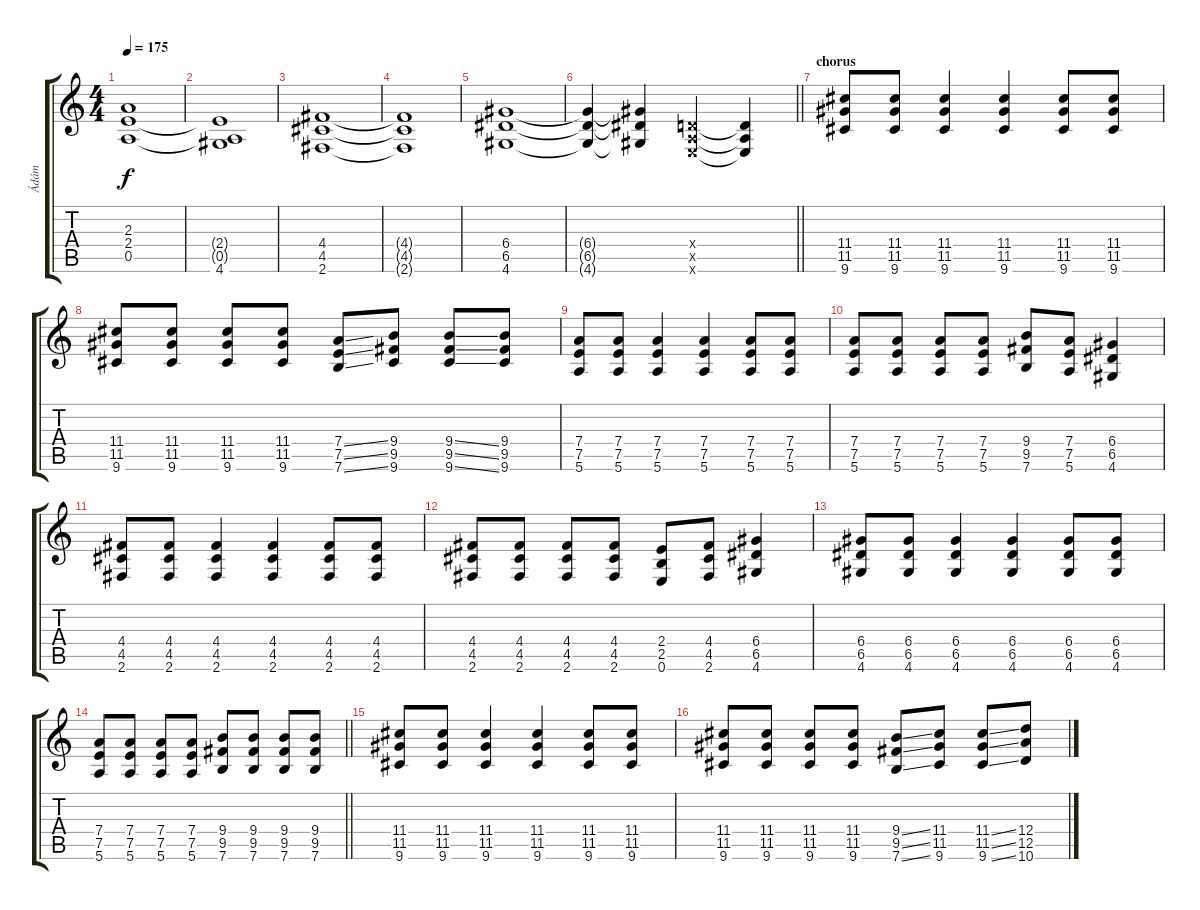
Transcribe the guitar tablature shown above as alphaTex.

\track ("Ádám" "Ádám") {instrument distortionguitar}
\staff {score tabs}
\tuning (E4 B3 G3 D3 A2 E2) {hide}
\ts (4 4)
\tempo 175
\clef g2
\ks c
(2.3 2.4 0.5).1{dy f} |
(2.4{t} 0.5{t} 4.6{t}).1 |
(4.4 4.5 2.6).1 |
(4.4{t} 4.5{t} 2.6{t}).1 |
(6.4 6.5 4.6).1 |
\barLineRight lightlight
(6.4{t} 6.5{t} 4.6{t}).4 (6.4{t} 6.5{t} 4.6{t}).4 (0.4{x} 0.5{x} 0.6{x}).4 (0.4{t} 0.5{t} 0.6{t}).4 |
\section ("" "chorus")
(11.4 11.5 9.6).8 (11.4 11.5 9.6).8 (11.4 11.5 9.6).4 (11.4 11.5 9.6).4 (11.4 11.5 9.6).8 (11.4 11.5 9.6).8 |
(11.4 11.5 9.6).8 (11.4 11.5 9.6).8 (11.4 11.5 9.6).8 (11.4 11.5 9.6).8 (7.4{ss} 7.5{ss} 7.6{ss}).8 (9.4 9.5 9.6).8 (9.4{ss} 9.5{ss} 9.6{ss}).8 (9.4 9.5 9.6).8 |
(7.4 7.5 5.6).8 (7.4 7.5 5.6).8 (7.4 7.5 5.6).4 (7.4 7.5 5.6).4 (7.4 7.5 5.6).8 (7.4 7.5 5.6).8 |
(7.4 7.5 5.6).8 (7.4 7.5 5.6).8 (7.4 7.5 5.6).8 (7.4 7.5 5.6).8 (9.4 9.5 7.6).8 (7.4 7.5 5.6).8 (6.4 6.5 4.6).4 |
(4.4 4.5 2.6).8 (4.4 4.5 2.6).8 (4.4 4.5 2.6).4 (4.4 4.5 2.6).4 (4.4 4.5 2.6).8 (4.4 4.5 2.6).8 |
(4.4 4.5 2.6).8 (4.4 4.5 2.6).8 (4.4 4.5 2.6).8 (4.4 4.5 2.6).8 (2.4 2.5 0.6).8 (4.4 4.5 2.6).8 (6.4 6.5 4.6).4 |
(6.4 6.5 4.6).8 (6.4 6.5 4.6).8 (6.4 6.5 4.6).4 (6.4 6.5 4.6).4 (6.4 6.5 4.6).8 (6.4 6.5 4.6).8 |
\barLineRight lightlight
(7.4 7.5 5.6).8 (7.4 7.5 5.6).8 (7.4 7.5 5.6).8 (7.4 7.5 5.6).8 (9.4 9.5 7.6).8 (9.4 9.5 7.6).8 (9.4 9.5 7.6).8 (9.4 9.5 7.6).8 |
(11.4 11.5 9.6).8 (11.4 11.5 9.6).8 (11.4 11.5 9.6).4 (11.4 11.5 9.6).4 (11.4 11.5 9.6).8 (11.4 11.5 9.6).8 |
(11.4 11.5 9.6).8 (11.4 11.5 9.6).8 (11.4 11.5 9.6).8 (11.4 11.5 9.6).8 (9.4{ss} 9.5{ss} 7.6{ss}).8 (11.4 11.5 9.6).8 (11.4{ss} 11.5{ss} 9.6{ss}).8 (12.4 12.5 10.6).8
